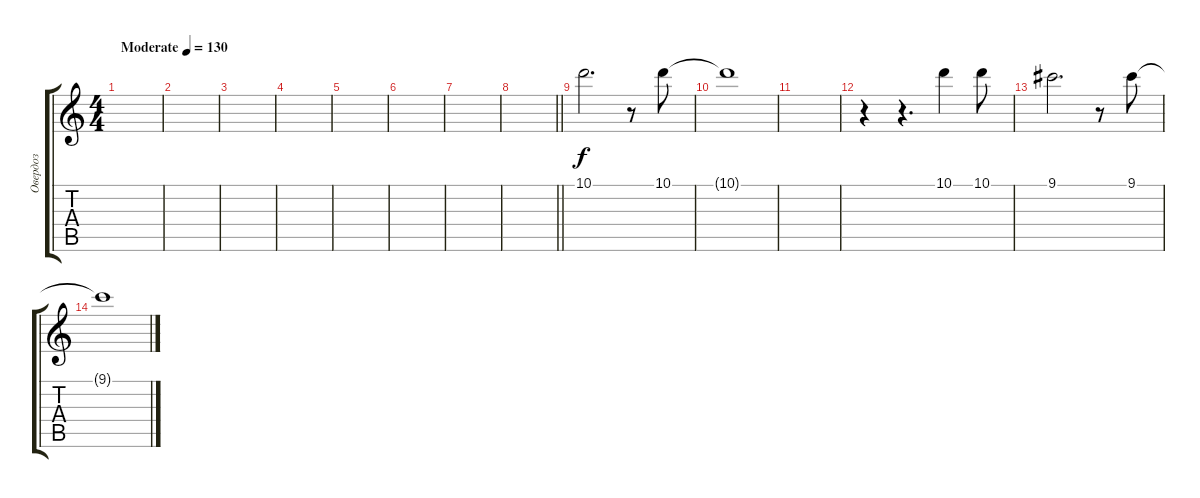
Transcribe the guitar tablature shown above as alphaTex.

\track ("Овердоз" "Овердоз") {instrument acousticguitarnylon}
\staff {score tabs}
\tuning (E4 B3 G3 D3 A2 E2) {hide}
\ts (4 4)
\tempo (130 "Moderate")
\clef g2
\ks c
|
|
|
|
|
|
|
\barLineRight lightlight
|
10.1.2{d} r.8 10.1.8 |
10.1{t}.1 |
|
r.4 r.4{d} 10.1.4 10.1.8 |
9.1.2{d} r.8 9.1.8 |
9.1{t}.1
